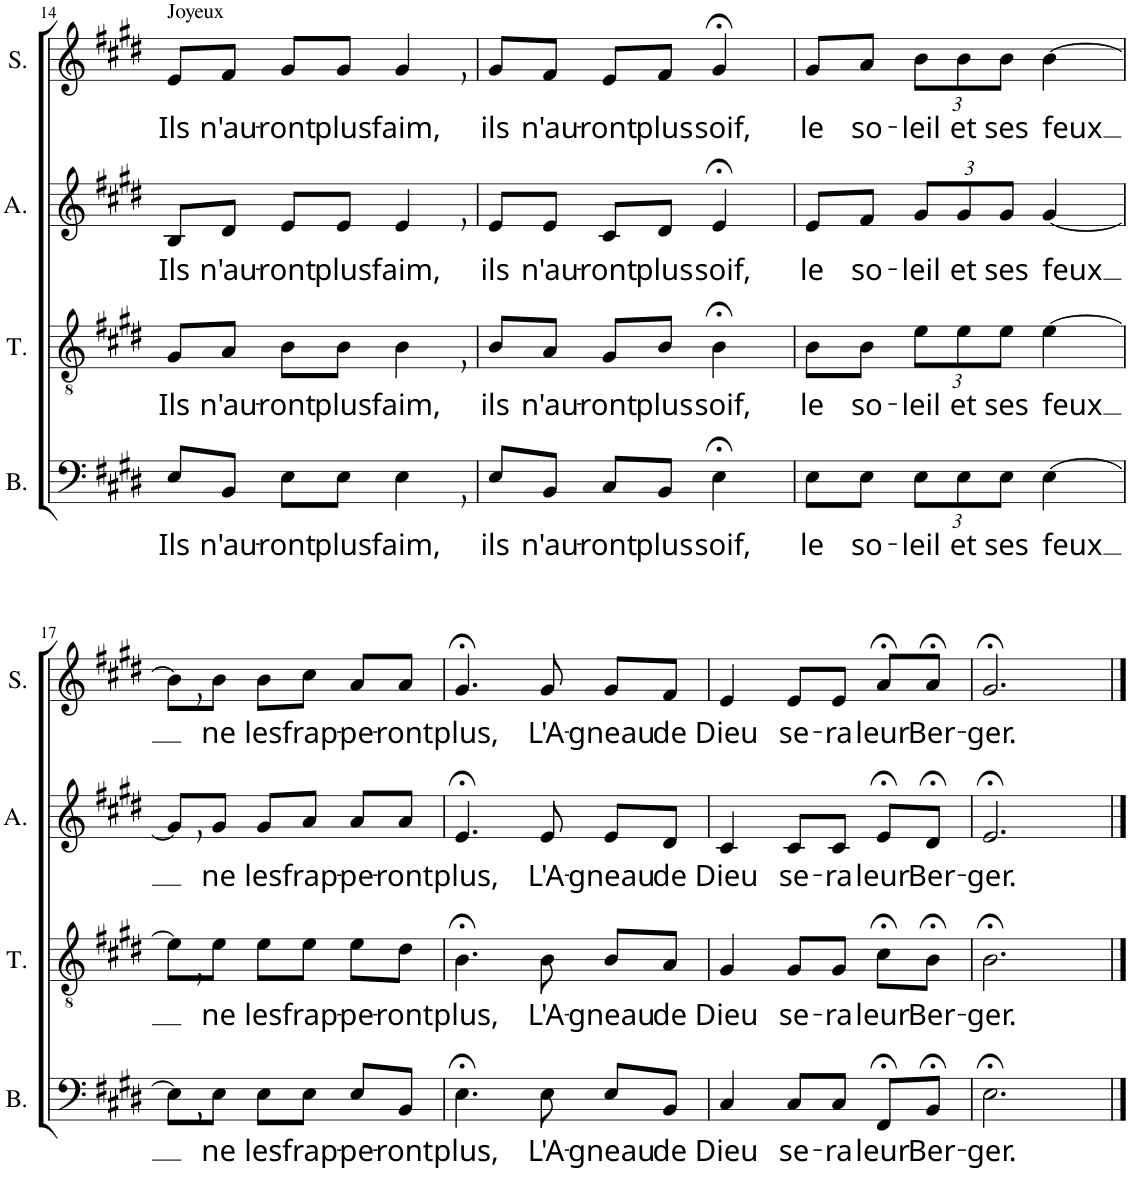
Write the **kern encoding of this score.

**kern	**text	**kern	**text	**kern	**text	**kern	**text
*part4	*part4	*part3	*part3	*part2	*part2	*part1	*part1
*staff4	*staff4	*staff3	*staff3	*staff2	*staff2	*staff1	*staff1
*I"Bass	*	*I"Tenor	*	*I"Alto	*	*I"Soprano	*
*I'B.	*	*I'T.	*	*I'A.	*	*I'S.	*
!!LO:PB:g=z
*clefF4	*	*clefGv2	*	*clefG2	*	*clefG2	*
*k[f#c#g#d#]	*	*k[f#c#g#d#]	*	*k[f#c#g#d#]	*	*k[f#c#g#d#]	*
*M3/4	*	*M3/4	*	*M3/4	*	*M3/4	*
=14	=14	=14	=14	=14	=14	=14	=14
!	!	!	!	!	!	!LO:TX:a:t=Joyeux	!
!	!LO:LY:b	!	!LO:LY:b	!	!LO:LY:b	!	!LO:LY:b
8E/L	Ils	8G#/L	Ils	8B/L	Ils	8e/L	Ils
!	!LO:LY:b	!	!LO:LY:b	!	!LO:LY:b	!	!LO:LY:b
8BB/J	n'au-	8A/J	n'au-	8d#/J	n'au-	8f#/J	n'au-
!	!LO:LY:b	!	!LO:LY:b	!	!LO:LY:b	!	!LO:LY:b
8E\L	-ront	8B\L	-ront	8e/L	-ront	8g#/L	-ront
!	!LO:LY:b	!	!LO:LY:b	!	!LO:LY:b	!	!LO:LY:b
8E\J	plus	8B\J	plus	8e/J	plus	8g#/J	plus
!	!LO:LY:b	!	!LO:LY:b	!	!LO:LY:b	!	!LO:LY:b
4E,<\	faim,	4B,<\	faim,	4e,</	faim,	4g#,</	faim,
=15	=15	=15	=15	=15	=15	=15	=15
!	!LO:LY:b	!	!LO:LY:b	!	!LO:LY:b	!	!LO:LY:b
8E/L	ils	8B/L	ils	8e/L	ils	8g#/L	ils
!	!LO:LY:b	!	!LO:LY:b	!	!LO:LY:b	!	!LO:LY:b
8BB/J	n'au-	8A/J	n'au-	8e/J	n'au-	8f#/J	n'au-
!	!LO:LY:b	!	!LO:LY:b	!	!LO:LY:b	!	!LO:LY:b
8C#/L	-ront	8G#/L	-ront	8c#/L	-ront	8e/L	-ront
!	!LO:LY:b	!	!LO:LY:b	!	!LO:LY:b	!	!LO:LY:b
8BB/J	plus	8B/J	plus	8d#/J	plus	8f#/J	plus
!	!LO:LY:b	!	!LO:LY:b	!	!LO:LY:b	!	!LO:LY:b
4E;<\	soif,	4B;<\	soif,	4e;</	soif,	4g#;</	soif,
=16	=16	=16	=16	=16	=16	=16	=16
!	!LO:LY:b	!	!LO:LY:b	!	!LO:LY:b	!	!LO:LY:b
8E\L	le	8B\L	le	8e/L	le	8g#/L	le
!	!LO:LY:b	!	!LO:LY:b	!	!LO:LY:b	!	!LO:LY:b
8E\J	so-	8B\J	so-	8f#/J	so-	8a/J	so-
*Xbrackettup	*	*	*	*	*	*	*
!	!LO:LY:b	!	!	!	!	!	!
*	*	*Xbrackettup	*	*	*	*	*
!	!	!	!LO:LY:b	!	!	!	!
*	*	*	*	*Xbrackettup	*	*	*
!	!	!	!	!	!LO:LY:b	!	!
*	*	*	*	*	*	*Xbrackettup	*
!	!	!	!	!	!	!	!LO:LY:b
12E\L	-leil	12e\L	-leil	12g#/L	-leil	12b\L	-leil
!	!LO:LY:b	!	!LO:LY:b	!	!LO:LY:b	!	!LO:LY:b
12E\	et	12e\	et	12g#/	et	12b\	et
!	!LO:LY:b	!	!LO:LY:b	!	!LO:LY:b	!	!LO:LY:b
12E\J	ses	12e\J	ses	12g#/J	ses	12b\J	ses
!	!LO:LY:b	!	!LO:LY:b	!	!LO:LY:b	!	!LO:LY:b
[4E\	feux	[4e\	feux	[4g#/	feux	[4b\	feux
!!LO:LB:g=z
=17	=17	=17	=17	=17	=17	=17	=17
8E,<\L]	.	8e,<\L]	.	8g#,</L]	.	8b,<\L]	.
!	!LO:LY:b	!	!LO:LY:b	!	!LO:LY:b	!	!LO:LY:b
8E\J	ne	8e\J	ne	8g#/J	ne	8b\J	ne
!	!LO:LY:b	!	!LO:LY:b	!	!LO:LY:b	!	!LO:LY:b
8E\L	les	8e\L	les	8g#/L	les	8b\L	les
!	!LO:LY:b	!	!LO:LY:b	!	!LO:LY:b	!	!LO:LY:b
8E\J	frap-	8e\J	frap-	8a/J	frap-	8cc#\J	frap-
!	!LO:LY:b	!	!LO:LY:b	!	!LO:LY:b	!	!LO:LY:b
8E/L	-pe-	8e\L	-pe-	8a/L	-pe-	8a/L	-pe-
!	!LO:LY:b	!	!LO:LY:b	!	!LO:LY:b	!	!LO:LY:b
8BB/J	-ront	8d#\J	-ront	8a/J	-ront	8a/J	-ront
=18	=18	=18	=18	=18	=18	=18	=18
!	!LO:LY:b	!	!LO:LY:b	!	!LO:LY:b	!	!LO:LY:b
4.E;<\	plus,	4.B;<\	plus,	4.e;</	plus,	4.g#;</	plus,
!	!LO:LY:b	!	!LO:LY:b	!	!LO:LY:b	!	!LO:LY:b
8E\	L'A-	8B\	L'A-	8e/	L'A-	8g#/	L'A-
!	!LO:LY:b	!	!LO:LY:b	!	!LO:LY:b	!	!LO:LY:b
8E/L	-gneau	8B/L	-gneau	8e/L	-gneau	8g#/L	-gneau
!	!LO:LY:b	!	!LO:LY:b	!	!LO:LY:b	!	!LO:LY:b
8BB/J	de	8A/J	de	8d#/J	de	8f#/J	de
=19	=19	=19	=19	=19	=19	=19	=19
!	!LO:LY:b	!	!LO:LY:b	!	!LO:LY:b	!	!LO:LY:b
4C#/	Dieu	4G#/	Dieu	4c#/	Dieu	4e/	Dieu
!	!LO:LY:b	!	!LO:LY:b	!	!LO:LY:b	!	!LO:LY:b
8C#/L	se-	8G#/L	se-	8c#/L	se-	8e/L	se-
!	!LO:LY:b	!	!LO:LY:b	!	!LO:LY:b	!	!LO:LY:b
8C#/J	-ra	8G#/J	-ra	8c#/J	-ra	8e/J	-ra
!	!LO:LY:b	!	!LO:LY:b	!	!LO:LY:b	!	!LO:LY:b
8FF#;</L	leur	8c#;<\L	leur	8e;</L	leur	8a;</L	leur
!	!LO:LY:b	!	!LO:LY:b	!	!LO:LY:b	!	!LO:LY:b
8BB;</J	Ber-	8B;<\J	Ber-	8d#;</J	Ber-	8a;</J	Ber-
=20	=20	=20	=20	=20	=20	=20	=20
!	!LO:LY:b	!	!LO:LY:b	!	!LO:LY:b	!	!LO:LY:b
2.E;<\	-ger.	2.B;<\	-ger.	2.e;</	-ger.	2.g#;</	-ger.
==	==	==	==	==	==	==	==
*-	*-	*-	*-	*-	*-	*-	*-
